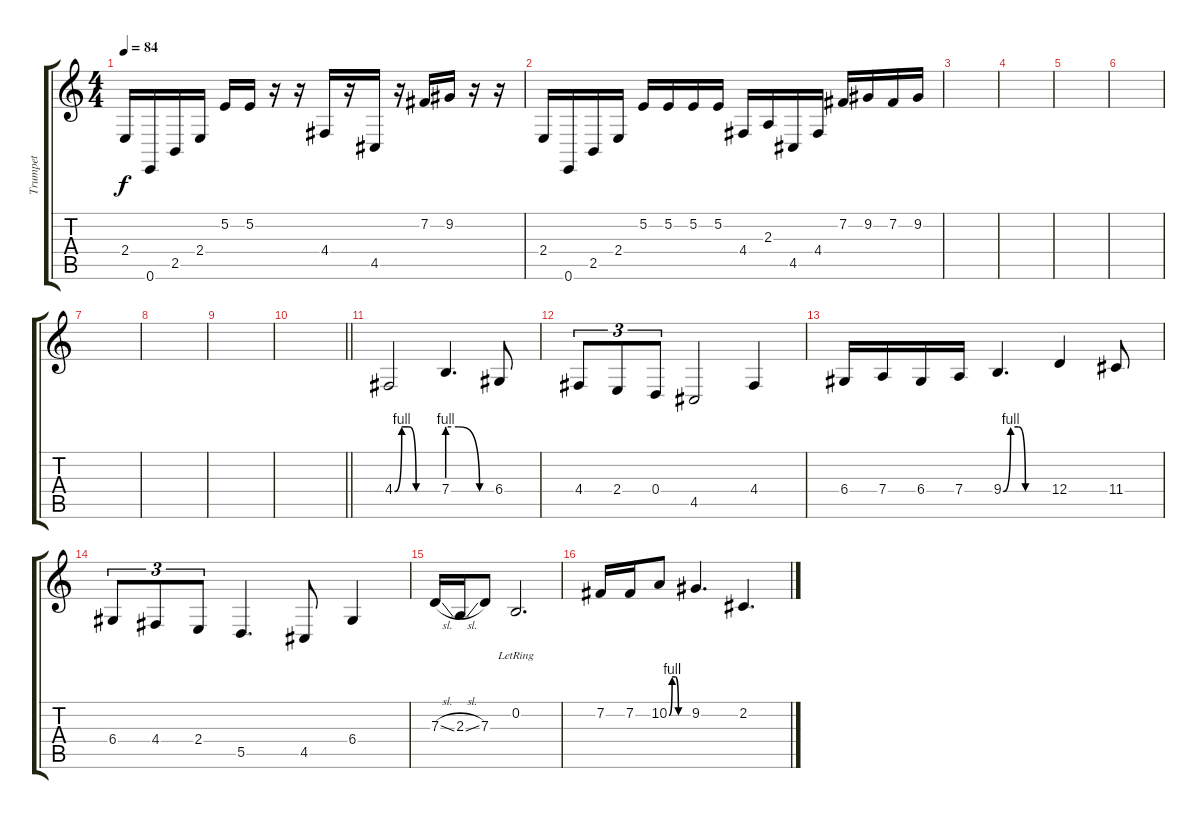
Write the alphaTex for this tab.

\track ("Trumpet" "Trumpet") {instrument trombone}
\staff {score tabs}
\tuning (E4 B3 G3 D3 A2 E2) {hide}
\ts (4 4)
\tempo 84
\clef g2
\ks c
2.4.16{dy f} 0.6.16 2.5.16 2.4.16 5.2.16 5.2.16 r.16 r.16 4.4.16 r.16 4.5.16 r.16 7.2.16 9.2.16 r.16 r.16 |
2.4.16 0.6.16 2.5.16 2.4.16 5.2.16 5.2.16 5.2.16 5.2.16 4.4.16 2.3.16 4.5.16 4.4.16 7.2.16 9.2.16 7.2.16 9.2.16 |
|
|
|
|
|
|
|
\barLineRight lightlight
|
4.4{be (custom 0 0 10 4 20 4 30 0 60 0)}.2 7.4{be (custom 0 4 15 4 44 0 60 0)}.4{d} 6.4.8 |
4.4.8{tu (3 2)} 2.4.8{tu (3 2)} 0.4.8{tu (3 2)} 4.5.2 4.4.4 |
6.4.16 7.4.16 6.4.16 7.4.16 9.4{be (custom 0 0 10 4 20 4 30 0 60 0)}.4{d} 12.4.4 11.4.8 |
6.4.8{tu (3 2)} 4.4.8{tu (3 2)} 2.4.8{tu (3 2)} 5.5.4{d} 4.5.8 6.4.4 |
7.3{sl}.16 2.3{sl}.16 7.3.8 0.2{lr}.2{d} |
7.2.16 7.2.16 10.2{be (custom 0 0 10 4 20 4 30 0 60 0)}.8 9.2.4{d} 2.2.4{d}
